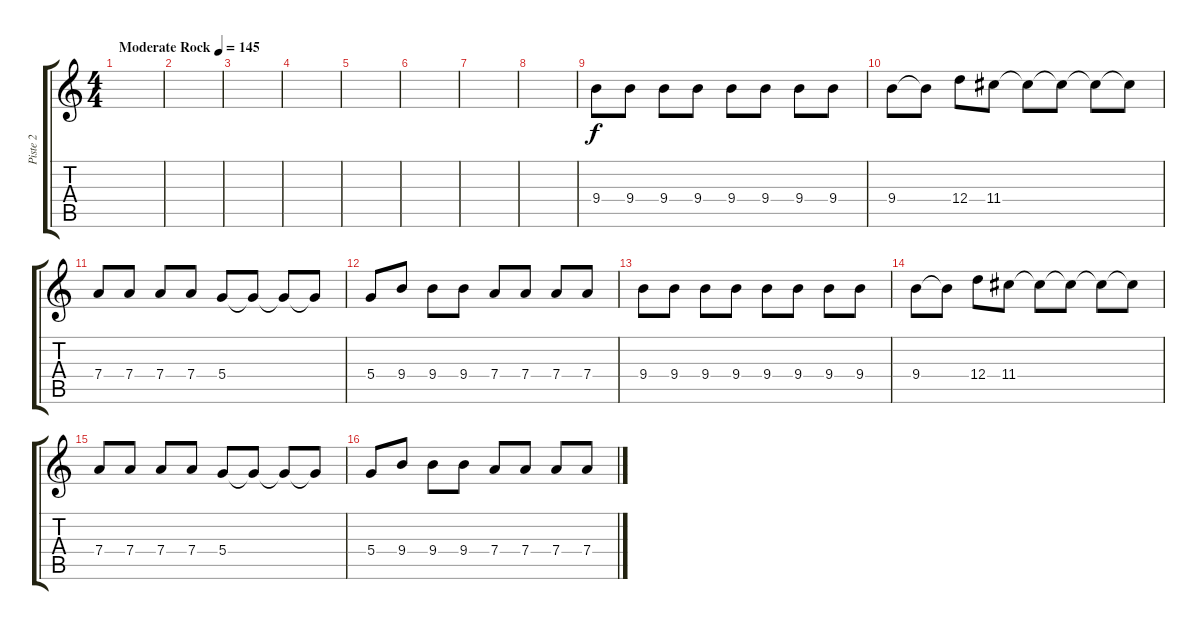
\track ("Piste 2" "Piste 2") {instrument overdrivenguitar}
\staff {score tabs}
\tuning (E4 B3 G3 D3 A2 E2) {hide}
\ts (4 4)
\tempo (145 "Moderate Rock")
\clef g2
\ks c
|
|
|
|
|
|
|
|
9.4.8 9.4.8 9.4.8 9.4.8 9.4.8 9.4.8 9.4.8 9.4.8 |
9.4.8 9.4{t}.8 12.4.8 11.4.8 11.4{t}.8 11.4{t}.8 11.4{t}.8 11.4{t}.8 |
7.4.8 7.4.8 7.4.8 7.4.8 5.4.8 5.4{t}.8 5.4{t}.8 5.4{t}.8 |
5.4.8 9.4.8 9.4.8 9.4.8 7.4.8 7.4.8 7.4.8 7.4.8 |
9.4.8 9.4.8 9.4.8 9.4.8 9.4.8 9.4.8 9.4.8 9.4.8 |
9.4.8 9.4{t}.8 12.4.8 11.4.8 11.4{t}.8 11.4{t}.8 11.4{t}.8 11.4{t}.8 |
7.4.8 7.4.8 7.4.8 7.4.8 5.4.8 5.4{t}.8 5.4{t}.8 5.4{t}.8 |
5.4.8 9.4.8 9.4.8 9.4.8 7.4.8 7.4.8 7.4.8 7.4.8
